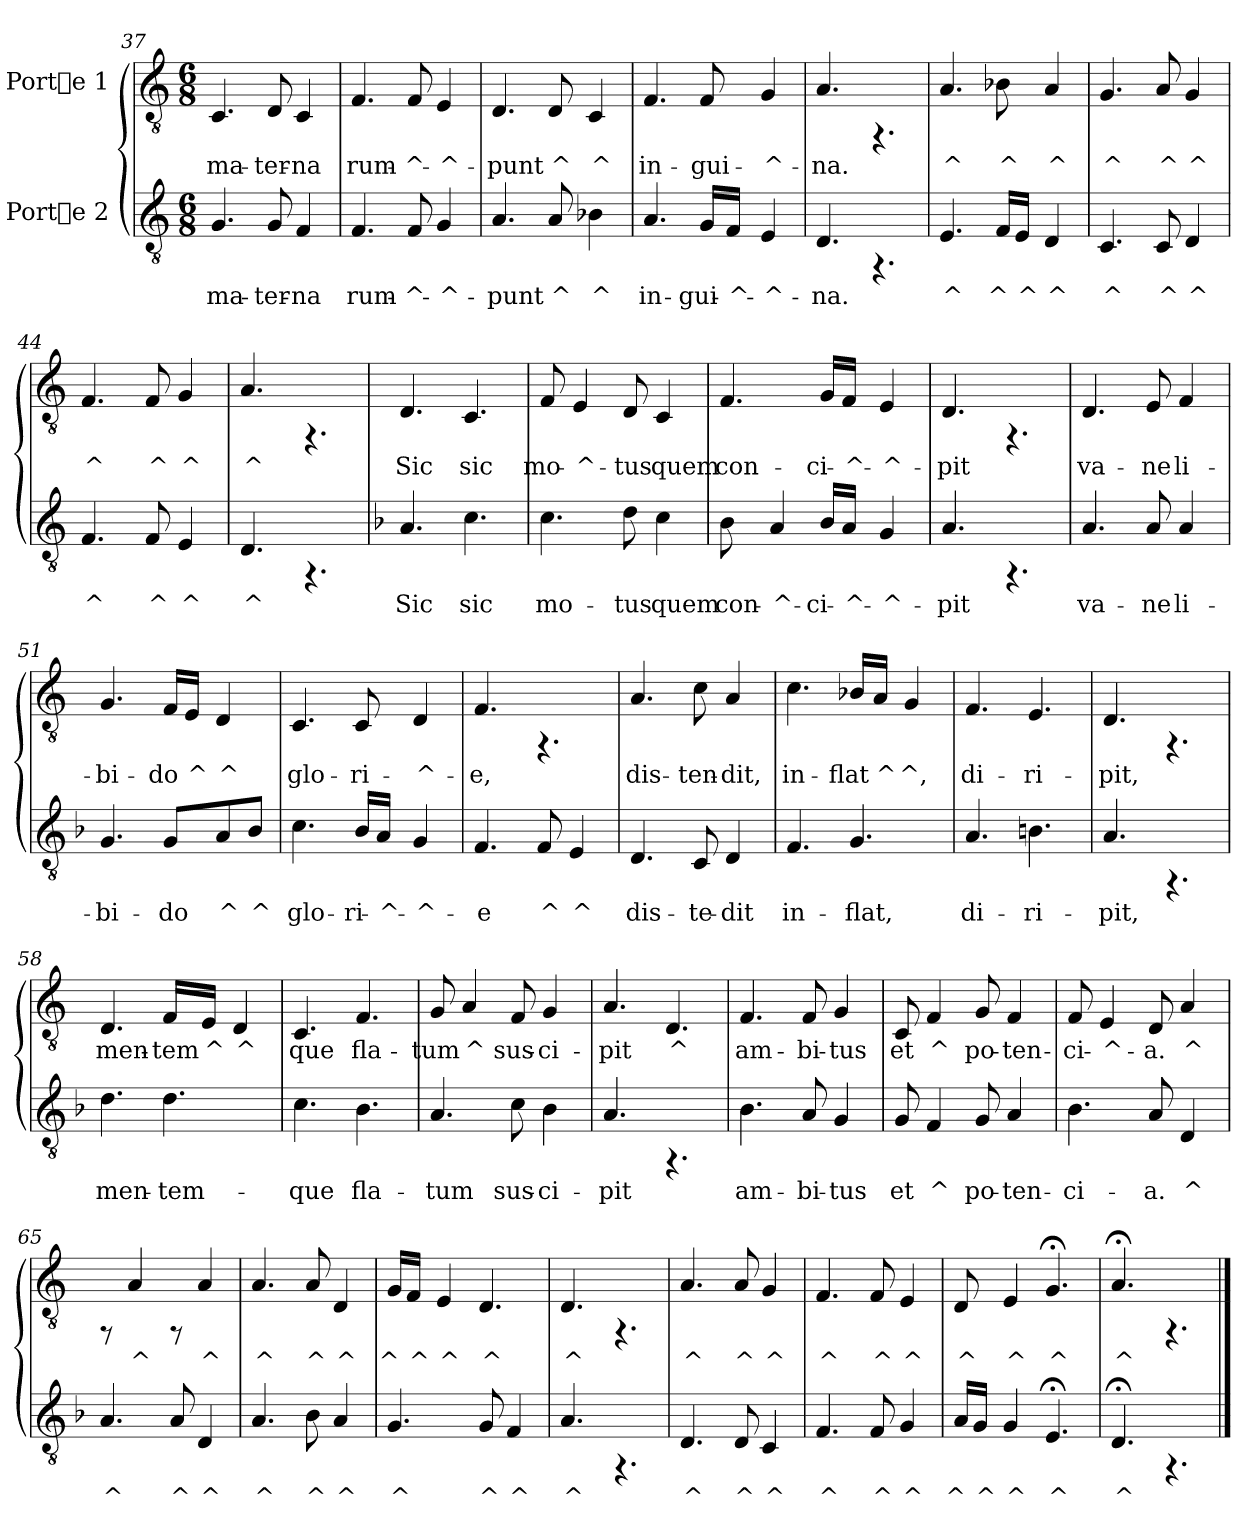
**kern	**text	**kern	**text
*part2	*part2	*part1	*part1
*staff2	*staff2	*staff1	*staff1
*I"Porte 2	*	*I"Porte 1	*
*clefGv2	*	*clefGv2	*
*M6/8	*	*M6/8	*
=37	=37	=37	=37
!	!LO:LY:b:cj	!	!LO:LY:b:cj
4.G/	ma-	4.C/	ma-
!	!LO:LY:b:cj	!	!LO:LY:b:cj
8G/	-ter-	8D/	-ter-
!	!LO:LY:b:cj	!	!LO:LY:b:cj
4F/	-na	4C/	-na
=38	=38	=38	=38
!	!LO:LY:b:cj	!	!LO:LY:b:cj
4.F/	rum-	4.F/	rum-
!	!LO:LY:b:cj	!	!LO:LY:b:cj
8F/	-^-	8F/	-^-
!	!LO:LY:b:cj	!	!LO:LY:b:cj
4G/	-^-	4E/	-^-
!!LO:LB:g=z
=39	=39	=39	=39
!	!LO:LY:b:cj	!	!LO:LY:b:cj
4.A/	-punt	4.D/	-punt
!	!LO:LY:b:cj	!	!LO:LY:b:cj
8A/	^	8D/	^
!	!LO:LY:b:cj	!	!LO:LY:b:cj
4B-X\	^	4C/	^
=40	=40	=40	=40
!	!LO:LY:b:cj	!	!LO:LY:b:cj
4.A/	in-	4.F/	in-
!	!LO:LY:b:cj	!	!LO:LY:b:cj
16G/L	-gui-	8F/	-gui-
!	!LO:LY:b:cj	!	!
16F/J	-^-	.	.
!	!LO:LY:b:cj	!	!LO:LY:b:cj
4E/	-^-	4G/	-^-
=41	=41	=41	=41
!	!LO:LY:b:cj	!	!LO:LY:b:cj
4.D/	-na.	4.A/	-na.
4.rFF	.	4.rFF	.
=42	=42	=42	=42
!	!LO:LY:b:cj	!	!LO:LY:b:cj
4.E/	^	4.A/	^
!	!LO:LY:b:cj	!	!LO:LY:b:cj
16F/L	^	8B-X\	^
!	!LO:LY:b:cj	!	!
16E/J	^	.	.
!	!LO:LY:b:cj	!	!LO:LY:b:cj
4D/	^	4A/	^
=43	=43	=43	=43
!	!LO:LY:b:cj	!	!LO:LY:b:cj
4.C/	^	4.G/	^
!	!LO:LY:b:cj	!	!LO:LY:b:cj
8C/	^	8A/	^
!	!LO:LY:b:cj	!	!LO:LY:b:cj
4D/	^	4G/	^
=44	=44	=44	=44
!	!LO:LY:b:cj	!	!LO:LY:b:cj
4.F/	^	4.F/	^
!	!LO:LY:b:cj	!	!LO:LY:b:cj
8F/	^	8F/	^
!	!LO:LY:b:cj	!	!LO:LY:b:cj
4E/	^	4G/	^
=45	=45	=45	=45
!	!LO:LY:b:cj	!	!LO:LY:b:cj
4.D/	^	4.A/	^
4.rFF	.	4.rFF	.
=46	=46	=46	=46
*k[b-]	*	*	*
*F:	*	*	*
!	!LO:LY:b:cj	!	!LO:LY:b:cj
4.A/	Sic	4.D/	Sic
!	!LO:LY:b:cj	!	!LO:LY:b:cj
4.c\	sic	4.C/	sic
!!LO:LB:g=z
=47	=47	=47	=47
!	!LO:LY:b:cj	!	!LO:LY:b:cj
4.c\	mo-	8F/	mo-
!	!	!	!LO:LY:b:cj
.	.	4E/	-^-
!	!LO:LY:b:cj	!	!LO:LY:b:cj
8d\	-tus	8D/	-tus
!	!LO:LY:b:cj	!	!LO:LY:b:cj
4c\	quem	4C/	quem
=48	=48	=48	=48
!	!LO:LY:b:cj	!	!LO:LY:b:cj
8B-\	con-	4.F/	con-
!	!LO:LY:b:cj	!	!
4A/	-^-	.	.
!	!LO:LY:b:cj	!	!LO:LY:b:cj
16B-/L	-ci-	16G/L	-ci-
!	!LO:LY:b:cj	!	!LO:LY:b:cj
16A/J	-^-	16F/J	-^-
!	!LO:LY:b:cj	!	!LO:LY:b:cj
4G/	-^-	4E/	-^-
=49	=49	=49	=49
!	!LO:LY:b:cj	!	!LO:LY:b:cj
4.A/	-pit	4.D/	-pit
4.rFF	.	4.rFF	.
=50	=50	=50	=50
!	!LO:LY:b:cj	!	!LO:LY:b:cj
4.A/	va-	4.D/	va-
!	!LO:LY:b:cj	!	!LO:LY:b:cj
8A/	-ne	8E/	-ne
!	!LO:LY:b:cj	!	!LO:LY:b:cj
4A/	li-	4F/	li-
=51	=51	=51	=51
!	!LO:LY:b:cj	!	!LO:LY:b:cj
4.G/	-bi-	4.G/	-bi-
!	!LO:LY:b:cj	!	!LO:LY:b:cj
8G/L	-do	16F/L	-do
!	!	!	!LO:LY:b:cj
.	.	16E/J	^
!	!LO:LY:b:cj	!	!LO:LY:b:cj
8A/	^	4D/	^
!	!LO:LY:b:cj	!	!
8B-/J	^	.	.
=52	=52	=52	=52
!	!LO:LY:b:cj	!	!LO:LY:b:cj
4.c\	glo-	4.C/	glo-
!	!LO:LY:b:cj	!	!LO:LY:b:cj
16B-/L	-ri-	8C/	-ri-
!	!LO:LY:b:cj	!	!
16A/J	-^-	.	.
!	!LO:LY:b:cj	!	!LO:LY:b:cj
4G/	-^-	4D/	-^-
=53	=53	=53	=53
!	!LO:LY:b:cj	!	!LO:LY:b:cj
4.F/	-e	4.F/	-e,
!	!LO:LY:b:cj	!	!
8F/	^	4.rFF	.
!	!LO:LY:b:cj	!	!
4E/	^	.	.
!!LO:PB:g=z
=54	=54	=54	=54
!	!LO:LY:b:cj	!	!LO:LY:b:cj
4.D/	dis-	4.A/	dis-
!	!LO:LY:b:cj	!	!LO:LY:b:cj
8C/	-te-	8c\	-ten-
!	!LO:LY:b:cj	!	!LO:LY:b:cj
4D/	-dit	4A/	-dit,
=55	=55	=55	=55
!	!LO:LY:b:cj	!	!LO:LY:b:cj
4.F/	in-	4.c\	in-
!	!LO:LY:b:cj	!	!LO:LY:b:cj
4.G/	-flat,	16B-X/L	-flat
!	!	!	!LO:LY:b:cj
.	.	16A/J	^
!	!	!	!LO:LY:b:cj
.	.	4G/	^,
=56	=56	=56	=56
!	!LO:LY:b:cj	!	!LO:LY:b:cj
4.A/	di-	4.F/	di-
!	!LO:LY:b:cj	!	!LO:LY:b:cj
4.Bn\	-ri-	4.E/	-ri-
=57	=57	=57	=57
!	!LO:LY:b:cj	!	!LO:LY:b:cj
4.A/	-pit,	4.D/	-pit,
4.rFF	.	4.rFF	.
=58	=58	=58	=58
!	!LO:LY:b:cj	!	!LO:LY:b:cj
4.d\	men-	4.D/	men-
!	!LO:LY:b:cj	!	!LO:LY:b:cj
4.d\	-tem-	16F/L	-tem
!	!	!	!LO:LY:b:cj
.	.	16E/J	^
!	!	!	!LO:LY:b:cj
.	.	4D/	^
=59	=59	=59	=59
!	!LO:LY:b:cj	!	!LO:LY:b:cj
4.c\	-que	4.C/	que
!	!LO:LY:b:cj	!	!LO:LY:b:cj
4.B-\	fla-	4.F/	fla-
=60	=60	=60	=60
!	!LO:LY:b:cj	!	!LO:LY:b:cj
4.A/	-tum	8G/	-tum
!	!	!	!LO:LY:b:cj
.	.	4A/	^
!	!LO:LY:b:cj	!	!LO:LY:b:cj
8c\	sus-	8F/	sus-
!	!LO:LY:b:cj	!	!LO:LY:b:cj
4B-\	-ci-	4G/	-ci-
=61	=61	=61	=61
!	!LO:LY:b:cj	!	!LO:LY:b:cj
4.A/	-pit	4.A/	-pit
!	!	!	!LO:LY:b:cj
4.rFF	.	4.D/	^
!!LO:LB:g=z
=62	=62	=62	=62
!	!LO:LY:b:cj	!	!LO:LY:b:cj
4.B-\	am-	4.F/	am-
!	!LO:LY:b:cj	!	!LO:LY:b:cj
8A/	-bi-	8F/	-bi-
!	!LO:LY:b:cj	!	!LO:LY:b:cj
4G/	-tus	4G/	-tus
=63	=63	=63	=63
!	!LO:LY:b:cj	!	!LO:LY:b:cj
8G/	et	8C/	et
!	!LO:LY:b:cj	!	!LO:LY:b:cj
4F/	^	4F/	^
!	!LO:LY:b:cj	!	!LO:LY:b:cj
8G/	po-	8G/	po-
!	!LO:LY:b:cj	!	!LO:LY:b:cj
4A/	-ten-	4F/	-ten-
=64	=64	=64	=64
!	!LO:LY:b:cj	!	!LO:LY:b:cj
4.B-\	-ci-	8F/	-ci-
!	!	!	!LO:LY:b:cj
.	.	4E/	-^-
!	!LO:LY:b:cj	!	!LO:LY:b:cj
8A/	-a.	8D/	-a.
!	!LO:LY:b:cj	!	!LO:LY:b:cj
4D/	^	4A/	^
=65	=65	=65	=65
!	!LO:LY:b:cj	!	!
4.A/	^	8rFF	.
!	!	!	!LO:LY:b:cj
.	.	4A/	^
!	!LO:LY:b:cj	!	!
8A/	^	8rFF	.
!	!LO:LY:b:cj	!	!LO:LY:b:cj
4D/	^	4A/	^
=66	=66	=66	=66
!	!LO:LY:b:cj	!	!LO:LY:b:cj
4.A/	^	4.A/	^
!	!LO:LY:b:cj	!	!LO:LY:b:cj
8B-\	^	8A/	^
!	!LO:LY:b:cj	!	!LO:LY:b:cj
4A/	^	4D/	^
=67	=67	=67	=67
!	!LO:LY:b:cj	!	!LO:LY:b:cj
4.G/	^	16G/L	^
!	!	!	!LO:LY:b:cj
.	.	16F/J	^
!	!	!	!LO:LY:b:cj
.	.	4E/	^
!	!LO:LY:b:cj	!	!LO:LY:b:cj
8G/	^	4.D/	^
!	!LO:LY:b:cj	!	!
4F/	^	.	.
=68	=68	=68	=68
!	!LO:LY:b:cj	!	!LO:LY:b:cj
4.A/	^	4.D/	^
4.rFF	.	4.rFF	.
!!LO:LB:g=z
=69	=69	=69	=69
!	!LO:LY:b:cj	!	!LO:LY:b:cj
4.D/	^	4.A/	^
!	!LO:LY:b:cj	!	!LO:LY:b:cj
8D/	^	8A/	^
!	!LO:LY:b:cj	!	!LO:LY:b:cj
4C/	^	4G/	^
=70	=70	=70	=70
!	!LO:LY:b:cj	!	!LO:LY:b:cj
4.F/	^	4.F/	^
!	!LO:LY:b:cj	!	!LO:LY:b:cj
8F/	^	8F/	^
!	!LO:LY:b:cj	!	!LO:LY:b:cj
4G/	^	4E/	^
=71	=71	=71	=71
!	!LO:LY:b:cj	!	!LO:LY:b:cj
16A/L	^	8D/	^
!	!LO:LY:b:cj	!	!
16G/J	^	.	.
!	!LO:LY:b:cj	!	!LO:LY:b:cj
4G/	^	4E/	^
!	!LO:LY:b:cj	!	!LO:LY:b:cj
4.E;</	^	4.G;</	^
=72	=72	=72	=72
!	!LO:LY:b:cj	!	!LO:LY:b:cj
4.D;</	^	4.A;</	^
4.rFF	.	4.rFF	.
==	==	==	==
*-	*-	*-	*-
